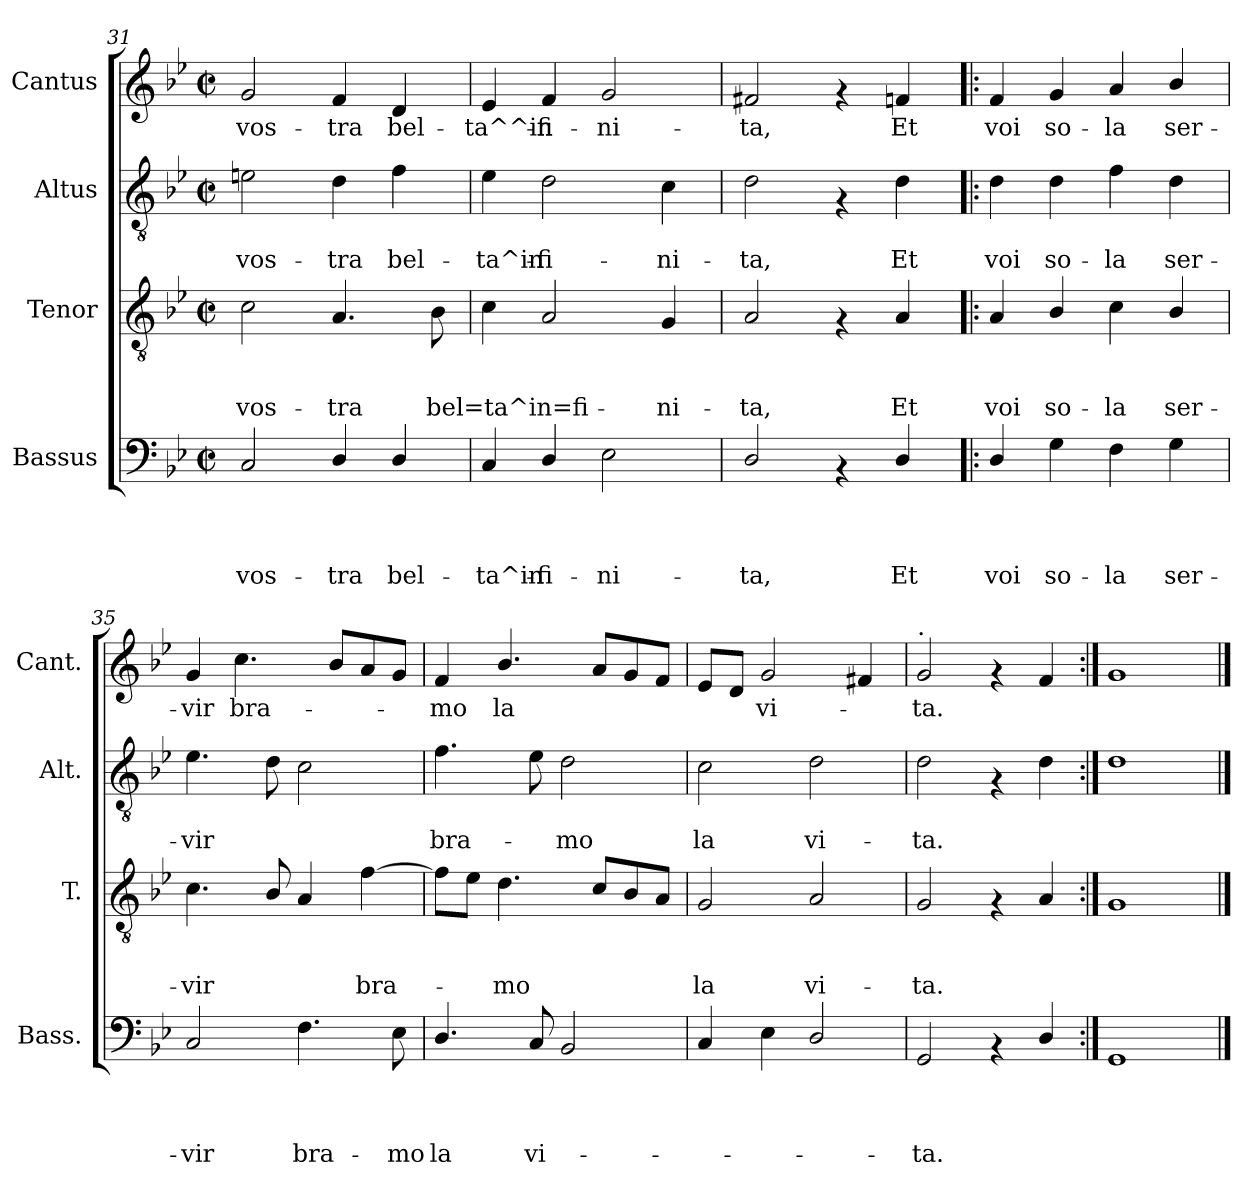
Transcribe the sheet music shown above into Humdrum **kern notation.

**kern	**text	**text	**text	**text	**kern	**text	**text	**text	**kern	**text	**text	**kern	**text
*part4	*part4	*part4	*part4	*part4	*part3	*part3	*part3	*part3	*part2	*part2	*part2	*part1	*part1
*staff4	*staff4	*staff4	*staff4	*staff4	*staff3	*staff3	*staff3	*staff3	*staff2	*staff2	*staff2	*staff1	*staff1
*I"Bassus	*	*	*	*	*I"Tenor	*	*	*	*I"Altus	*	*	*I"Cantus	*
*I'Bass.	*	*	*	*	*I'T.	*	*	*	*I'Alt.	*	*	*I'Cant.	*
*clefF4	*	*	*	*	*clefGv2	*	*	*	*clefGv2	*	*	*clefG2	*
*k[b-e-]	*	*	*	*	*k[b-e-]	*	*	*	*k[b-e-]	*	*	*k[b-e-]	*
*B-:	*	*	*	*	*B-:	*	*	*	*B-:	*	*	*B-:	*
*M2/2	*	*	*	*	*M2/2	*	*	*	*M2/2	*	*	*M2/2	*
*met(c|)	*	*	*	*	*met(c|)	*	*	*	*met(c|)	*	*	*met(c|)	*
=31	=31	=31	=31	=31	=31	=31	=31	=31	=31	=31	=31	=31	=31
!	!	!	!	!LO:LY:b	!	!	!	!LO:LY:b	!	!	!LO:LY:b	!	!LO:LY:b
2C/	.	.	.	vos-	2c\	.	.	vos-	2en\	.	vos-	2g/	vos-
!	!	!	!	!LO:LY:b	!	!	!	!LO:LY:b	!	!	!LO:LY:b	!	!LO:LY:b
4D/	.	.	.	-tra	4.A/	.	.	-tra	4d\	.	-tra	4f/	-tra
!	!	!	!	!LO:LY:b	!	!	!	!	!	!	!LO:LY:b	!	!LO:LY:b
4D/	.	.	.	bel-	.	.	.	.	4f\	.	bel-	4d/	bel-
!	!	!	!	!	!	!	!	!LO:LY:b	!	!	!	!	!
.	.	.	.	.	8B-\	.	.	bel=ta^in=fi-	.	.	.	.	.
=32	=32	=32	=32	=32	=32	=32	=32	=32	=32	=32	=32	=32	=32
!	!	!	!	!LO:LY:b	!	!	!	!	!	!	!LO:LY:b	!	!LO:LY:b
4C/	.	.	.	-ta^in-	4c\	.	.	.	4e-\	.	-ta^in-	4e-/	-ta^^in-
!	!	!	!	!LO:LY:b	!	!	!	!	!	!	!LO:LY:b	!	!LO:LY:b
4D/	.	.	.	-fi-	2A/	.	.	.	2d\	.	-fi-	4f/	-fi-
!	!	!	!	!LO:LY:b	!	!	!	!	!	!	!	!	!LO:LY:b
2E-\	.	.	.	-ni-	.	.	.	.	.	.	.	2g/	-ni-
!	!	!	!	!	!	!	!	!LO:LY:b	!	!	!LO:LY:b	!	!
.	.	.	.	.	4G/	.	.	-ni-	4c\	.	-ni-	.	.
=33	=33	=33	=33	=33	=33	=33	=33	=33	=33	=33	=33	=33	=33
!	!	!	!	!LO:LY:b	!	!	!	!LO:LY:b	!	!	!LO:LY:b	!	!LO:LY:b
2D/	.	.	.	-ta,	2A/	.	.	-ta,	2d\	.	-ta,	2f#X/	-ta,
4rAA	.	.	.	.	4rF	.	.	.	4rF	.	.	4rf	.
!	!	!	!	!LO:LY:b	!	!	!	!LO:LY:b	!	!	!LO:LY:b	!	!LO:LY:b
4D/	.	.	.	Et	4A/	.	.	Et	4d\	.	Et	4fn/	Et
!!LO:PB:g=z
=34!|:	=34!|:	=34!|:	=34!|:	=34!|:	=34!|:	=34!|:	=34!|:	=34!|:	=34!|:	=34!|:	=34!|:	=34!|:	=34!|:
!	!	!	!	!LO:LY:b	!	!	!	!LO:LY:b	!	!	!LO:LY:b	!	!LO:LY:b
4D/	.	.	.	voi	4A/	.	.	voi	4d\	.	voi	4f/	voi
!	!	!	!	!LO:LY:b	!	!	!	!LO:LY:b	!	!	!LO:LY:b	!	!LO:LY:b
4G\	.	.	.	so-	4B-/	.	.	so-	4d\	.	so-	4g/	so-
!	!	!	!	!LO:LY:b	!	!	!	!LO:LY:b	!	!	!LO:LY:b	!	!LO:LY:b
4F\	.	.	.	-la	4c\	.	.	-la	4f\	.	-la	4a/	-la
!	!	!	!	!LO:LY:b	!	!	!	!LO:LY:b	!	!	!LO:LY:b	!	!LO:LY:b
4G\	.	.	.	ser-	4B-/	.	.	ser-	4d\	.	ser-	4b-/	ser-
=35	=35	=35	=35	=35	=35	=35	=35	=35	=35	=35	=35	=35	=35
!	!	!	!	!LO:LY:b	!	!	!	!LO:LY:b	!	!	!LO:LY:b	!	!LO:LY:b
2C/	.	.	.	-vir	4.c\	.	.	-vir	4.e-\	.	-vir	4g/	-vir
!	!	!	!	!	!	!	!	!	!	!	!	!	!LO:LY:b
.	.	.	.	.	.	.	.	.	.	.	.	4.cc\	bra-
.	.	.	.	.	8B-/	.	.	.	8d\	.	.	.	.
!	!	!	!	!LO:LY:b	!	!	!	!	!	!	!	!	!
4.F\	.	.	.	bra-	4A/	.	.	.	2c\	.	.	.	.
.	.	.	.	.	.	.	.	.	.	.	.	8b-/L	.
!	!	!	!	!	!	!	!	!LO:LY:b	!	!	!	!	!
.	.	.	.	.	[>4f\	.	.	bra-	.	.	.	8a/	.
!	!	!	!	!LO:LY:b	!	!	!	!	!	!	!	!	!
8E-\	.	.	.	-mo	.	.	.	.	.	.	.	8g/J	.
=36	=36	=36	=36	=36	=36	=36	=36	=36	=36	=36	=36	=36	=36
!	!	!	!	!LO:LY:b	!	!	!	!	!	!	!LO:LY:b	!	!LO:LY:b
4.D/	.	.	.	la	8f\L]	.	.	.	4.f\	.	bra-	4f/	-mo
.	.	.	.	.	8e-\J	.	.	.	.	.	.	.	.
!	!	!	!	!	!	!	!	!LO:LY:b	!	!	!	!	!LO:LY:b
.	.	.	.	.	4.d\	.	.	-mo	.	.	.	4.b-/	la
!	!	!	!	!LO:LY:b	!	!	!	!	!	!	!	!	!
8C/	.	.	.	vi-	.	.	.	.	8e-\	.	.	.	.
!	!	!	!	!	!	!	!	!	!	!	!LO:LY:b	!	!
2BB-/	.	.	.	.	.	.	.	.	2d\	.	-mo	.	.
.	.	.	.	.	8c/L	.	.	.	.	.	.	8a/L	.
.	.	.	.	.	8B-/	.	.	.	.	.	.	8g/	.
.	.	.	.	.	8A/J	.	.	.	.	.	.	8f/J	.
=37	=37	=37	=37	=37	=37	=37	=37	=37	=37	=37	=37	=37	=37
!	!	!	!	!	!	!	!	!LO:LY:b	!	!	!LO:LY:b	!	!
4C/	.	.	.	.	2G/	.	.	la	2c\	.	la	8e-/L	.
.	.	.	.	.	.	.	.	.	.	.	.	8d/J	.
!	!	!	!	!	!	!	!	!	!	!	!	!	!LO:LY:b
4E-\	.	.	.	.	.	.	.	.	.	.	.	2g/	vi-
!	!	!	!	!	!	!	!	!LO:LY:b	!	!	!LO:LY:b	!	!
2D/	.	.	.	.	2A/	.	.	vi-	2d\	.	vi-	.	.
.	.	.	.	.	.	.	.	.	.	.	.	4f#X/	.
=38	=38	=38	=38	=38	=38	=38	=38	=38	=38	=38	=38	=38	=38
!	!	!	!	!	!	!	!	!	!	!	!	!LO:TX:a:t=.	!
!	!	!	!	!LO:LY:b	!	!	!	!LO:LY:b	!	!	!LO:LY:b	!	!LO:LY:b
2GG/	.	.	.	-ta.	2G/	.	.	-ta.	2d\	.	-ta.	2g/	-ta.
4rAA	.	.	.	.	4rF	.	.	.	4rF	.	.	4rf	.
4D/	.	.	.	.	4A/	.	.	.	4d\	.	.	4f/	.
=39:|!	=39:|!	=39:|!	=39:|!	=39:|!	=39:|!	=39:|!	=39:|!	=39:|!	=39:|!	=39:|!	=39:|!	=39:|!	=39:|!
1GG	.	.	.	.	1G	.	.	.	1d	.	.	1g	.
==	==	==	==	==	==	==	==	==	==	==	==	==	==
*-	*-	*-	*-	*-	*-	*-	*-	*-	*-	*-	*-	*-	*-
